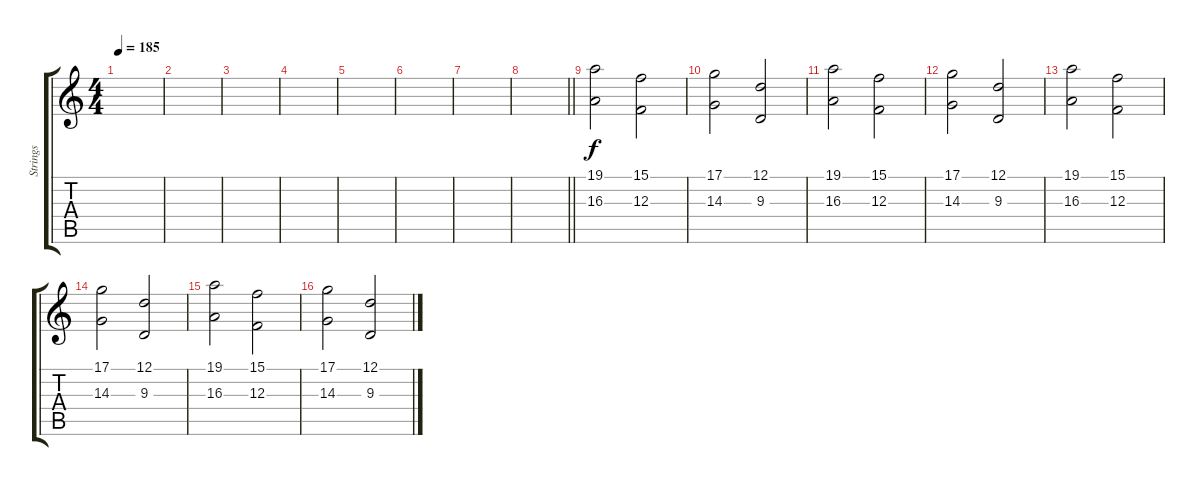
\track ("Strings" "Strings") {instrument stringensemble1}
\staff {score tabs}
\tuning (D4 A3 F3 C3 G2 D2) {hide}
\ts (4 4)
\tempo 185
\clef g2
\ks c
|
|
|
|
|
|
|
\barLineRight lightlight
|
(19.1 16.3).2 (15.1 12.3).2 |
(17.1 14.3).2 (12.1 9.3).2 |
(19.1 16.3).2 (15.1 12.3).2 |
(17.1 14.3).2 (12.1 9.3).2 |
(19.1 16.3).2 (15.1 12.3).2 |
(17.1 14.3).2 (12.1 9.3).2 |
(19.1 16.3).2 (15.1 12.3).2 |
(17.1 14.3).2 (12.1 9.3).2
